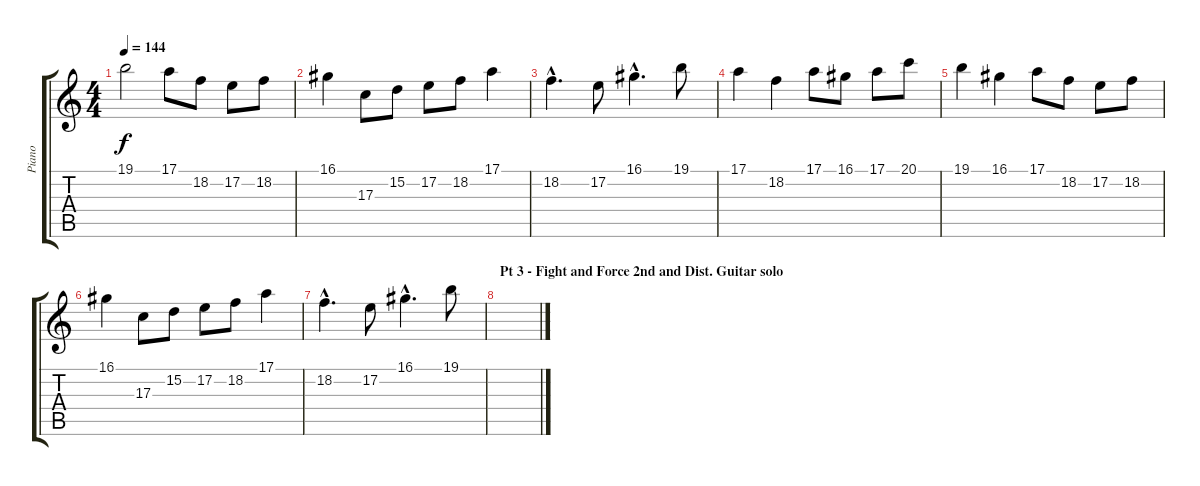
\track ("Piano" "Piano") {instrument acousticgrandpiano}
\staff {score tabs}
\tuning (E4 B3 G3 D3 A2 E2) {hide}
\ts (4 4)
\tempo 144
\clef g2
\ks c
19.1.2{dy f} 17.1.8 18.2.8 17.2.8 18.2.8 |
16.1.4 17.3.8 15.2.8 17.2.8 18.2.8 17.1.4 |
18.2{hac}.4{d} 17.2.8 16.1{hac}.4{d} 19.1.8 |
17.1.4 18.2.4 17.1.8 16.1.8 17.1.8 20.1.8 |
19.1.4 16.1.4 17.1.8 18.2.8 17.2.8 18.2.8 |
16.1.4 17.3.8 15.2.8 17.2.8 18.2.8 17.1.4 |
18.2{hac}.4{d} 17.2.8 16.1{hac}.4{d} 19.1.8 |
\section ("" "Pt 3 - Fight and Force 2nd and Dist. Guitar solo")
